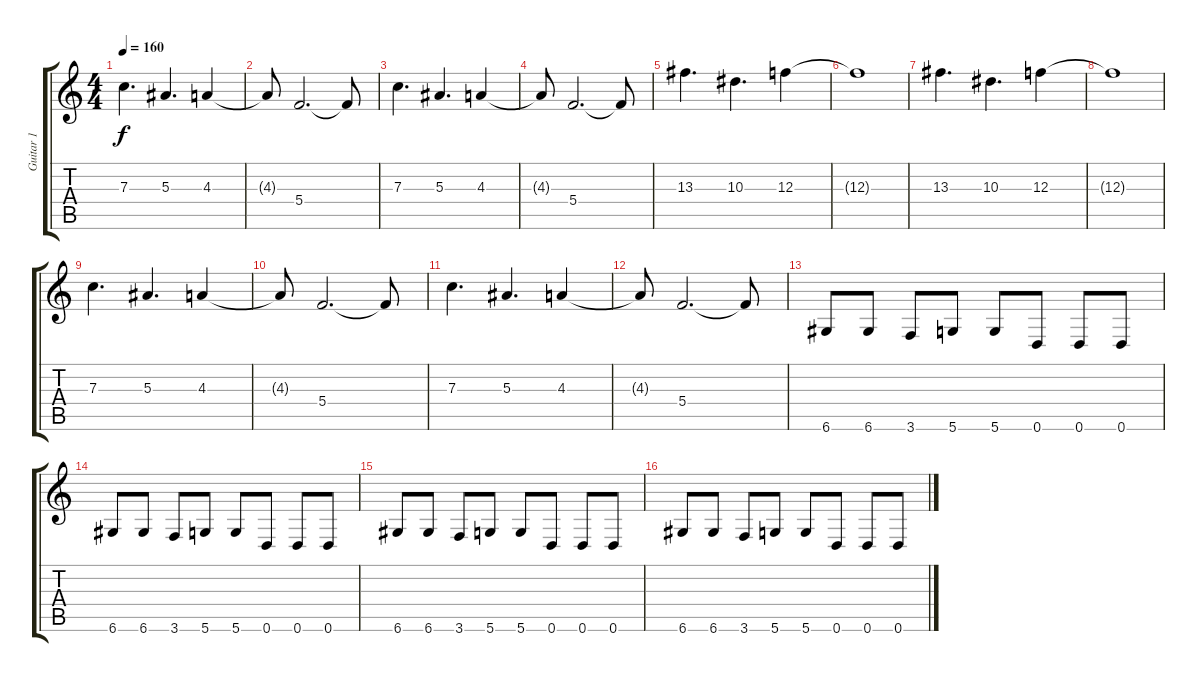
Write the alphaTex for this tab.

\track ("Guitar 1" "Guitar 1") {instrument overdrivenguitar}
\staff {score tabs}
\tuning (D4 A3 F3 C3 G2 D2) {hide}
\ts (4 4)
\tempo 160
\clef g2
\ks c
7.3.4{d dy f} 5.3.4{d} 4.3.4 |
4.3{t}.8 5.4.2{d} 5.4{t}.8 |
7.3.4{d} 5.3.4{d} 4.3.4 |
4.3{t}.8 5.4.2{d} 5.4{t}.8 |
13.3.4{d} 10.3.4{d} 12.3.4 |
12.3{t}.1 |
13.3.4{d} 10.3.4{d} 12.3.4 |
12.3{t}.1 |
7.3.4{d} 5.3.4{d} 4.3.4 |
4.3{t}.8 5.4.2{d} 5.4{t}.8 |
7.3.4{d} 5.3.4{d} 4.3.4 |
4.3{t}.8 5.4.2{d} 5.4{t}.8 |
6.6.8 6.6.8 3.6.8 5.6.8 5.6.8 0.6.8 0.6.8 0.6.8 |
6.6.8 6.6.8 3.6.8 5.6.8 5.6.8 0.6.8 0.6.8 0.6.8 |
6.6.8 6.6.8 3.6.8 5.6.8 5.6.8 0.6.8 0.6.8 0.6.8 |
6.6.8 6.6.8 3.6.8 5.6.8 5.6.8 0.6.8 0.6.8 0.6.8
